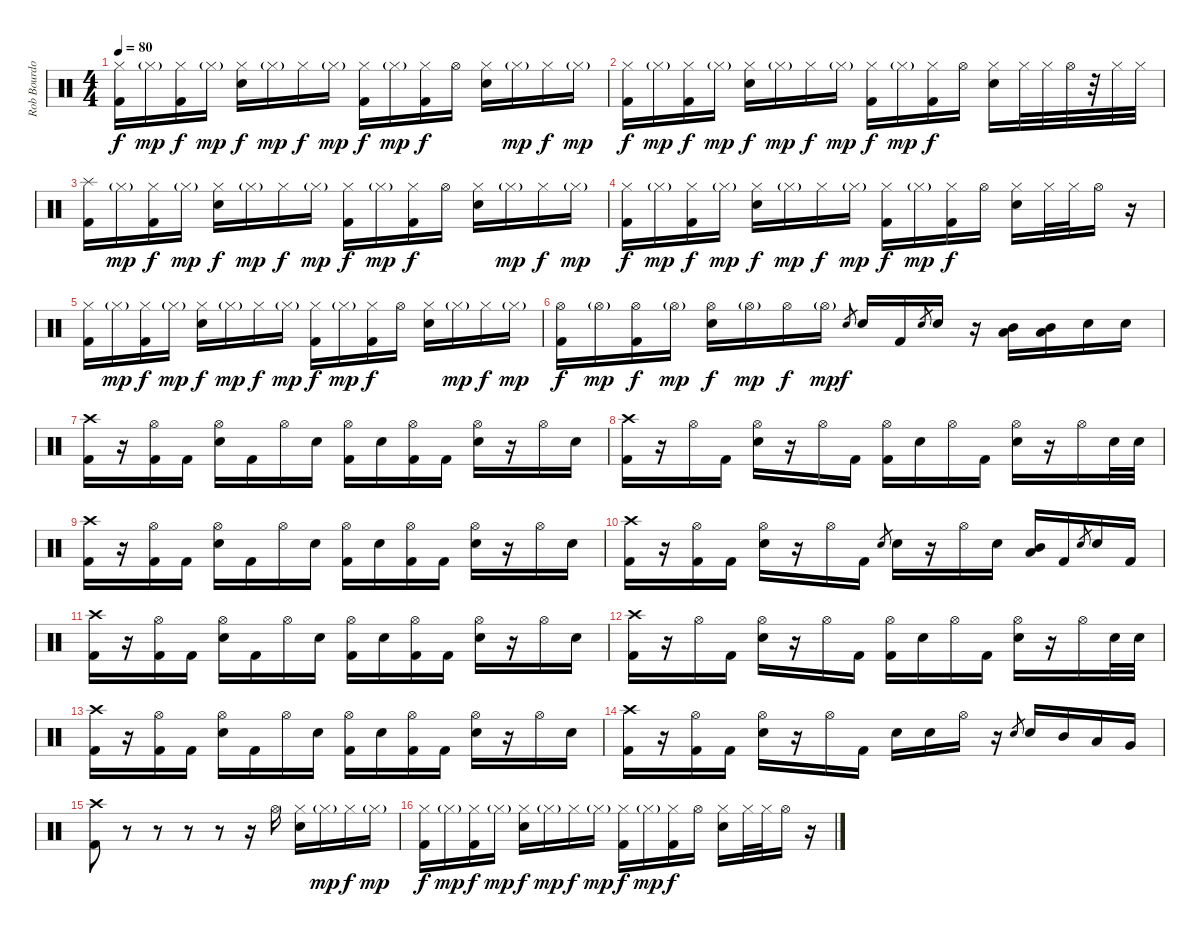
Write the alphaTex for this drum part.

\track ("Rob Bourdon (Drums)" "Rob Bourdo") {instrument percussion}
\staff {score}
\articulation defaults
\ts (4 4)
\tempo 80
\clef neutral
\ks c
("Hi-Hat (closed)" "Kick (hit) 2").16{dy f} "Hi-Hat (closed)"{g}.16{dy mp} ("Hi-Hat (closed)" "Kick (hit) 2").16{dy f} "Hi-Hat (closed)"{g}.16{dy mp} ("Hi-Hat (closed)" "Electric Snare (hit)").16{dy f} "Hi-Hat (closed)"{g}.16{dy mp} "Hi-Hat (closed)".16{dy f} "Hi-Hat (closed)"{g}.16{dy mp} ("Hi-Hat (closed)" "Kick (hit) 2").16{dy f} "Hi-Hat (closed)"{g}.16{dy mp} ("Hi-Hat (closed)" "Kick (hit) 2").16{dy f} "Hi-Hat (open)".16 ("Hi-Hat (closed)" "Electric Snare (hit)").16 "Hi-Hat (closed)"{g}.16{dy mp} "Hi-Hat (closed)".16{dy f} "Hi-Hat (closed)"{g}.16{dy mp} |
("Hi-Hat (closed)" "Kick (hit) 2").16{dy f} "Hi-Hat (closed)"{g}.16{dy mp} ("Hi-Hat (closed)" "Kick (hit) 2").16{dy f} "Hi-Hat (closed)"{g}.16{dy mp} ("Hi-Hat (closed)" "Electric Snare (hit)").16{dy f} "Hi-Hat (closed)"{g}.16{dy mp} "Hi-Hat (closed)".16{dy f} "Hi-Hat (closed)"{g}.16{dy mp} ("Hi-Hat (closed)" "Kick (hit) 2").16{dy f} "Hi-Hat (closed)"{g}.16{dy mp} ("Hi-Hat (closed)" "Kick (hit) 2").16{dy f} "Hi-Hat (open)".16 ("Hi-Hat (closed)" "Electric Snare (hit)").16 "Hi-Hat (closed)".32 "Hi-Hat (closed)".32 "Hi-Hat (open)".32 r.32 "Hi-Hat (closed)".32 "Hi-Hat (closed)".32 |
("Splash (hit)" "Kick (hit) 2").16 "Hi-Hat (closed)"{g}.16{dy mp} ("Hi-Hat (closed)" "Kick (hit) 2").16{dy f} "Hi-Hat (closed)"{g}.16{dy mp} ("Hi-Hat (closed)" "Electric Snare (hit)").16{dy f} "Hi-Hat (closed)"{g}.16{dy mp} "Hi-Hat (closed)".16{dy f} "Hi-Hat (closed)"{g}.16{dy mp} ("Hi-Hat (closed)" "Kick (hit) 2").16{dy f} "Hi-Hat (closed)"{g}.16{dy mp} ("Hi-Hat (closed)" "Kick (hit) 2").16{dy f} "Hi-Hat (open)".16 ("Hi-Hat (closed)" "Electric Snare (hit)").16 "Hi-Hat (closed)"{g}.16{dy mp} "Hi-Hat (closed)".16{dy f} "Hi-Hat (closed)"{g}.16{dy mp} |
("Hi-Hat (closed)" "Kick (hit) 2").16{dy f} "Hi-Hat (closed)"{g}.16{dy mp} ("Hi-Hat (closed)" "Kick (hit) 2").16{dy f} "Hi-Hat (closed)"{g}.16{dy mp} ("Hi-Hat (closed)" "Electric Snare (hit)").16{dy f} "Hi-Hat (closed)"{g}.16{dy mp} "Hi-Hat (closed)".16{dy f} "Hi-Hat (closed)"{g}.16{dy mp} ("Hi-Hat (closed)" "Kick (hit) 2").16{dy f} "Hi-Hat (closed)"{g}.16{dy mp} ("Hi-Hat (closed)" "Kick (hit) 2").16{dy f} "Hi-Hat (open)".16 ("Hi-Hat (closed)" "Electric Snare (hit)").16 "Hi-Hat (closed)".32 "Hi-Hat (closed)".32 "Hi-Hat (open)".16 r.16 |
("Hi-Hat (closed)" "Kick (hit) 2").16 "Hi-Hat (closed)"{g}.16{dy mp} ("Hi-Hat (closed)" "Kick (hit) 2").16{dy f} "Hi-Hat (closed)"{g}.16{dy mp} ("Hi-Hat (closed)" "Electric Snare (hit)").16{dy f} "Hi-Hat (closed)"{g}.16{dy mp} "Hi-Hat (closed)".16{dy f} "Hi-Hat (closed)"{g}.16{dy mp} ("Hi-Hat (closed)" "Kick (hit) 2").16{dy f} "Hi-Hat (closed)"{g}.16{dy mp} ("Hi-Hat (closed)" "Kick (hit) 2").16{dy f} "Hi-Hat (open)".16 ("Hi-Hat (closed)" "Electric Snare (hit)").16 "Hi-Hat (closed)"{g}.16{dy mp} "Hi-Hat (closed)".16{dy f} "Hi-Hat (closed)"{g}.16{dy mp} |
("Hi-Hat (open)" "Kick (hit) 2").16{dy f} "Hi-Hat (open)"{g}.16{dy mp} ("Hi-Hat (open)" "Kick (hit) 2").16{dy f} "Hi-Hat (open)"{g}.16{dy mp} ("Hi-Hat (open)" "Electric Snare (hit)").16{dy f} "Hi-Hat (open)"{g}.16{dy mp} "Hi-Hat (open)".16{dy f} "Hi-Hat (open)"{g}.16{dy mp} "Electric Snare (hit)".8{gr dy f} "Electric Snare (hit)".16 "Kick (hit) 2".16 "Electric Snare (hit)".8{gr} "Electric Snare (hit)".16 r.16 ("Mid Tom (hit)" "Low Tom (hit)").16 ("Mid Tom (hit)" "Low Tom (hit)").16 "Electric Snare (hit)".16 "Electric Snare (hit)".16 |
("Crash high (hit)" "Kick (hit) 2").16 r.16 ("Hi-Hat (open)" "Kick (hit) 2").16 "Kick (hit) 2".16 ("Hi-Hat (open)" "Electric Snare (hit)").16 "Kick (hit) 2".16 "Hi-Hat (open)".16 "Electric Snare (hit)".16 ("Hi-Hat (open)" "Kick (hit) 2").16 "Electric Snare (hit)".16 ("Hi-Hat (open)" "Kick (hit) 2").16 "Kick (hit) 2".16 ("Hi-Hat (open)" "Electric Snare (hit)").16 r.16 "Hi-Hat (open)".16 "Electric Snare (hit)".16 |
("Crash high (hit)" "Kick (hit) 2").16 r.16 "Hi-Hat (open)".16 "Kick (hit) 2".16 ("Hi-Hat (open)" "Electric Snare (hit)").16 r.16 "Hi-Hat (open)".16 "Kick (hit) 2".16 ("Hi-Hat (open)" "Kick (hit) 2").16 "Electric Snare (hit)".16 "Hi-Hat (open)".16 "Kick (hit) 2".16 ("Hi-Hat (open)" "Electric Snare (hit)").16 r.16 "Hi-Hat (open)".16 "Electric Snare (hit)".32 "Electric Snare (hit)".32 |
("Crash high (hit)" "Kick (hit) 2").16 r.16 ("Hi-Hat (open)" "Kick (hit) 2").16 "Kick (hit) 2".16 ("Hi-Hat (open)" "Electric Snare (hit)").16 "Kick (hit) 2".16 "Hi-Hat (open)".16 "Electric Snare (hit)".16 ("Hi-Hat (open)" "Kick (hit) 2").16 "Electric Snare (hit)".16 ("Hi-Hat (open)" "Kick (hit) 2").16 "Kick (hit) 2".16 ("Hi-Hat (open)" "Electric Snare (hit)").16 r.16 "Hi-Hat (open)".16 "Electric Snare (hit)".16 |
("Crash high (hit)" "Kick (hit) 2").16 r.16 ("Hi-Hat (open)" "Kick (hit) 2").16 "Kick (hit) 2".16 ("Hi-Hat (open)" "Electric Snare (hit)").16 r.16 "Hi-Hat (open)".16 "Kick (hit) 2".16 "Electric Snare (hit)".8{gr} "Electric Snare (hit)".16 r.16 "Hi-Hat (open)".16 "Electric Snare (hit)".16 ("Mid Tom (hit)" "Low Tom (hit)").16 "Kick (hit) 2".16 "Electric Snare (hit)".8{gr} "Electric Snare (hit)".16 "Kick (hit) 2".16 |
("Crash high (hit)" "Kick (hit) 2").16 r.16 ("Hi-Hat (open)" "Kick (hit) 2").16 "Kick (hit) 2".16 ("Hi-Hat (open)" "Electric Snare (hit)").16 "Kick (hit) 2".16 "Hi-Hat (open)".16 "Electric Snare (hit)".16 ("Hi-Hat (open)" "Kick (hit) 2").16 "Electric Snare (hit)".16 ("Hi-Hat (open)" "Kick (hit) 2").16 "Kick (hit) 2".16 ("Hi-Hat (open)" "Electric Snare (hit)").16 r.16 "Hi-Hat (open)".16 "Electric Snare (hit)".16 |
("Crash high (hit)" "Kick (hit) 2").16 r.16 "Hi-Hat (open)".16 "Kick (hit) 2".16 ("Hi-Hat (open)" "Electric Snare (hit)").16 r.16 "Hi-Hat (open)".16 "Kick (hit) 2".16 ("Hi-Hat (open)" "Kick (hit) 2").16 "Electric Snare (hit)".16 "Hi-Hat (open)".16 "Kick (hit) 2".16 ("Hi-Hat (open)" "Electric Snare (hit)").16 r.16 "Hi-Hat (open)".16 "Electric Snare (hit)".32 "Electric Snare (hit)".32 |
("Crash high (hit)" "Kick (hit) 2").16 r.16 ("Hi-Hat (open)" "Kick (hit) 2").16 "Kick (hit) 2".16 ("Hi-Hat (open)" "Electric Snare (hit)").16 "Kick (hit) 2".16 "Hi-Hat (open)".16 "Electric Snare (hit)".16 ("Hi-Hat (open)" "Kick (hit) 2").16 "Electric Snare (hit)".16 ("Hi-Hat (open)" "Kick (hit) 2").16 "Kick (hit) 2".16 ("Hi-Hat (open)" "Electric Snare (hit)").16 r.16 "Hi-Hat (open)".16 "Electric Snare (hit)".16 |
("Crash high (hit)" "Kick (hit) 2").16 r.16 ("Hi-Hat (open)" "Kick (hit) 2").16 "Kick (hit) 2".16 ("Hi-Hat (open)" "Electric Snare (hit)").16 r.16 "Hi-Hat (open)".16 "Kick (hit) 2".16 "Electric Snare (hit)".16 "Electric Snare (hit)".16 "Hi-Hat (open)".16 r.16 "Electric Snare (hit)".8{gr} "Electric Snare (hit)".16 "Mid Tom (hit)".16 "Low Tom (hit)".16 "Very Low Tom (hit)".16 |
("Crash high (hit)" "Kick (hit) 2").8 r.8 r.8 r.8 r.8 r.16 "Hi-Hat (open)".16 ("Hi-Hat (closed)" "Electric Snare (hit)").16 "Hi-Hat (closed)"{g}.16{dy mp} "Hi-Hat (closed)".16{dy f} "Hi-Hat (closed)"{g}.16{dy mp} |
("Hi-Hat (closed)" "Kick (hit) 2").16{dy f} "Hi-Hat (closed)"{g}.16{dy mp} ("Hi-Hat (closed)" "Kick (hit) 2").16{dy f} "Hi-Hat (closed)"{g}.16{dy mp} ("Hi-Hat (closed)" "Electric Snare (hit)").16{dy f} "Hi-Hat (closed)"{g}.16{dy mp} "Hi-Hat (closed)".16{dy f} "Hi-Hat (closed)"{g}.16{dy mp} ("Hi-Hat (closed)" "Kick (hit) 2").16{dy f} "Hi-Hat (closed)"{g}.16{dy mp} ("Hi-Hat (closed)" "Kick (hit) 2").16{dy f} "Hi-Hat (open)".16 ("Hi-Hat (closed)" "Electric Snare (hit)").16 "Hi-Hat (closed)".32 "Hi-Hat (closed)".32 "Hi-Hat (open)".16 r.16
